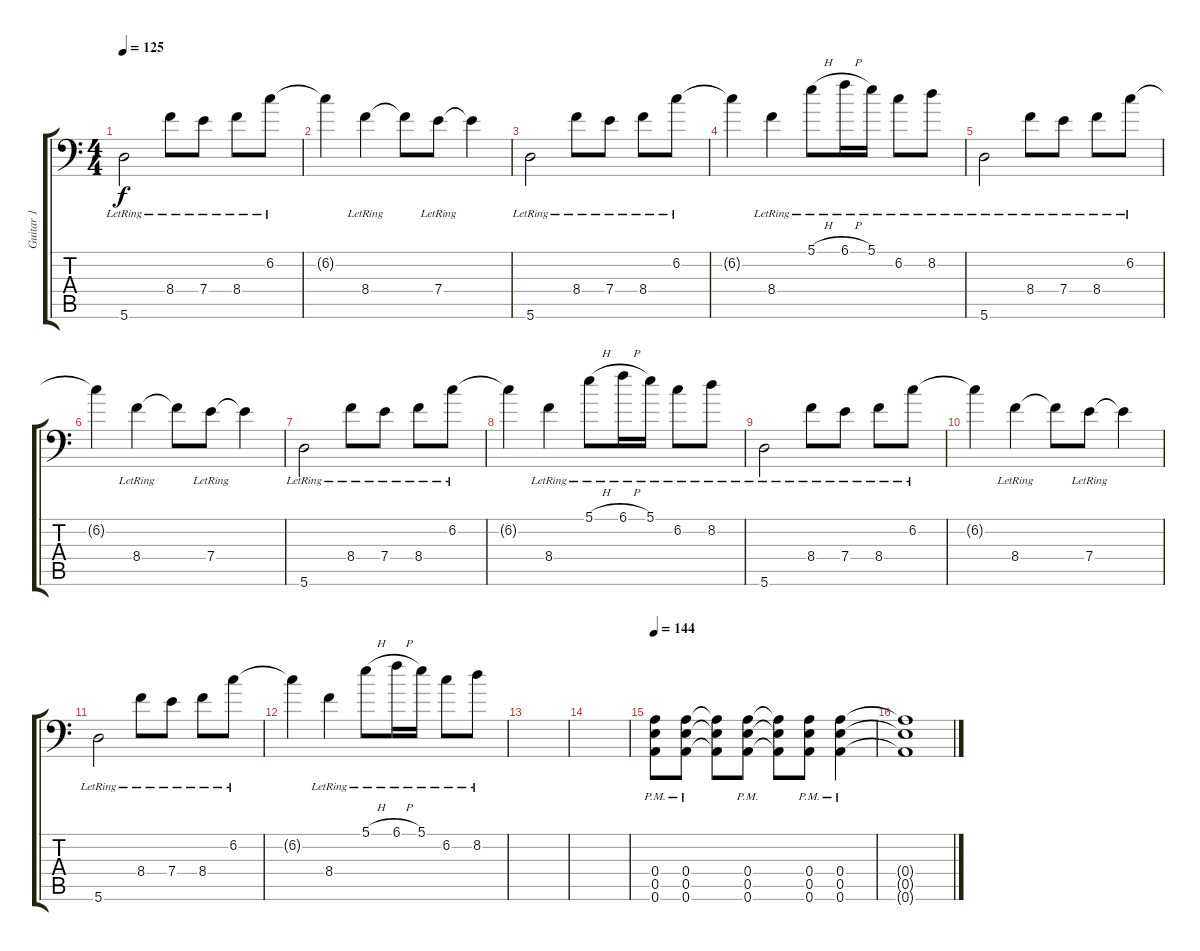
\track ("Guitar 1" "Guitar 1") {instrument acousticguitarsteel}
\staff {score tabs}
\tuning (B3 Gb3 D3 A2 E2 A1) {hide}
\ts (4 4)
\tempo 125
\clef f4
\ks c
5.6{lr}.2{dy f} 8.4{lr}.8 7.4{lr}.8 8.4{lr}.8 6.2{lr}.8 |
6.2{t}.4 8.4{lr}.4 8.4{t}.8 7.4{lr}.8 7.4{t}.4 |
5.6{lr}.2 8.4{lr}.8 7.4{lr}.8 8.4{lr}.8 6.2{lr}.8 |
6.2{t}.4 8.4{lr}.4 5.1{h lr}.8 6.1{h lr}.16 5.1{lr}.16 6.2{lr}.8 8.2{lr}.8 |
5.6{lr}.2 8.4{lr}.8 7.4{lr}.8 8.4{lr}.8 6.2{lr}.8 |
6.2{t}.4 8.4{lr}.4 8.4{t}.8 7.4{lr}.8 7.4{t}.4 |
5.6{lr}.2 8.4{lr}.8 7.4{lr}.8 8.4{lr}.8 6.2{lr}.8 |
6.2{t}.4 8.4{lr}.4 5.1{h lr}.8 6.1{h lr}.16 5.1{lr}.16 6.2{lr}.8 8.2{lr}.8 |
5.6{lr}.2 8.4{lr}.8 7.4{lr}.8 8.4{lr}.8 6.2{lr}.8 |
6.2{t}.4 8.4{lr}.4 8.4{t}.8 7.4{lr}.8 7.4{t}.4 |
5.6{lr}.2{volume 0} 8.4{lr}.8 7.4{lr}.8 8.4{lr}.8 6.2{lr}.8 |
6.2{t}.4 8.4{lr}.4 5.1{h lr}.8 6.1{h lr}.16 5.1{lr}.16 6.2{lr}.8 8.2{lr}.8 |
|
|
\tempo 144
(0.4{pm} 0.5{pm} 0.6{pm}).8{volume 13 balance 0 instrument distortionguitar} (0.4{pm} 0.5{pm} 0.6{pm}).8 (0.4{t} 0.5{t} 0.6{t}).8 (0.4{pm} 0.5{pm} 0.6{pm}).8 (0.4{t} 0.5{t} 0.6{t}).8 (0.4{pm} 0.5{pm} 0.6{pm}).8 (0.4{pm} 0.5{pm} 0.6{pm}).4 |
(0.4{t} 0.5{t} 0.6{t}).1
